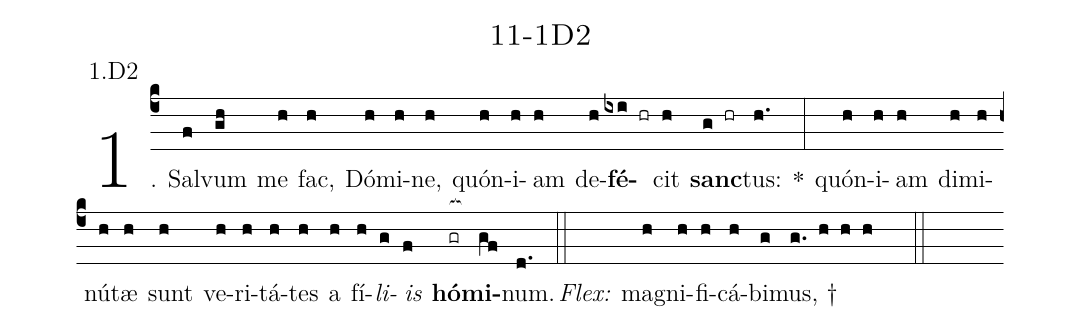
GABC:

name: 11-1D2;
annotation: 1.D2;
%%
(c4)1. Sal(f)vum(gh) me(h) fac,(h) Dó(h)mi(h)ne,(h) quón(h)i(h)am(h) de(h)<b>fé</b>(ixi hr)cit(h) <b>sanc</b>(g hr)tus:(h.) *(:) quón(h)i(h)am(h) di(h)mi(h)nú(h)tæ(h) sunt(h) ve(h)ri(h)tá(h)tes(h) a(h) fí(h)<i>li</i>(g)<i>is</i>(f) <b>hó</b>(gr[ocb:1{])<b>mi</b>(gf[ocb:0}])num.(d.) (::)
<i>Flex:</i>()  ma(h)gni(h)fi(h)cá(h)bi(g)mus, †(g. h h h  ::)
